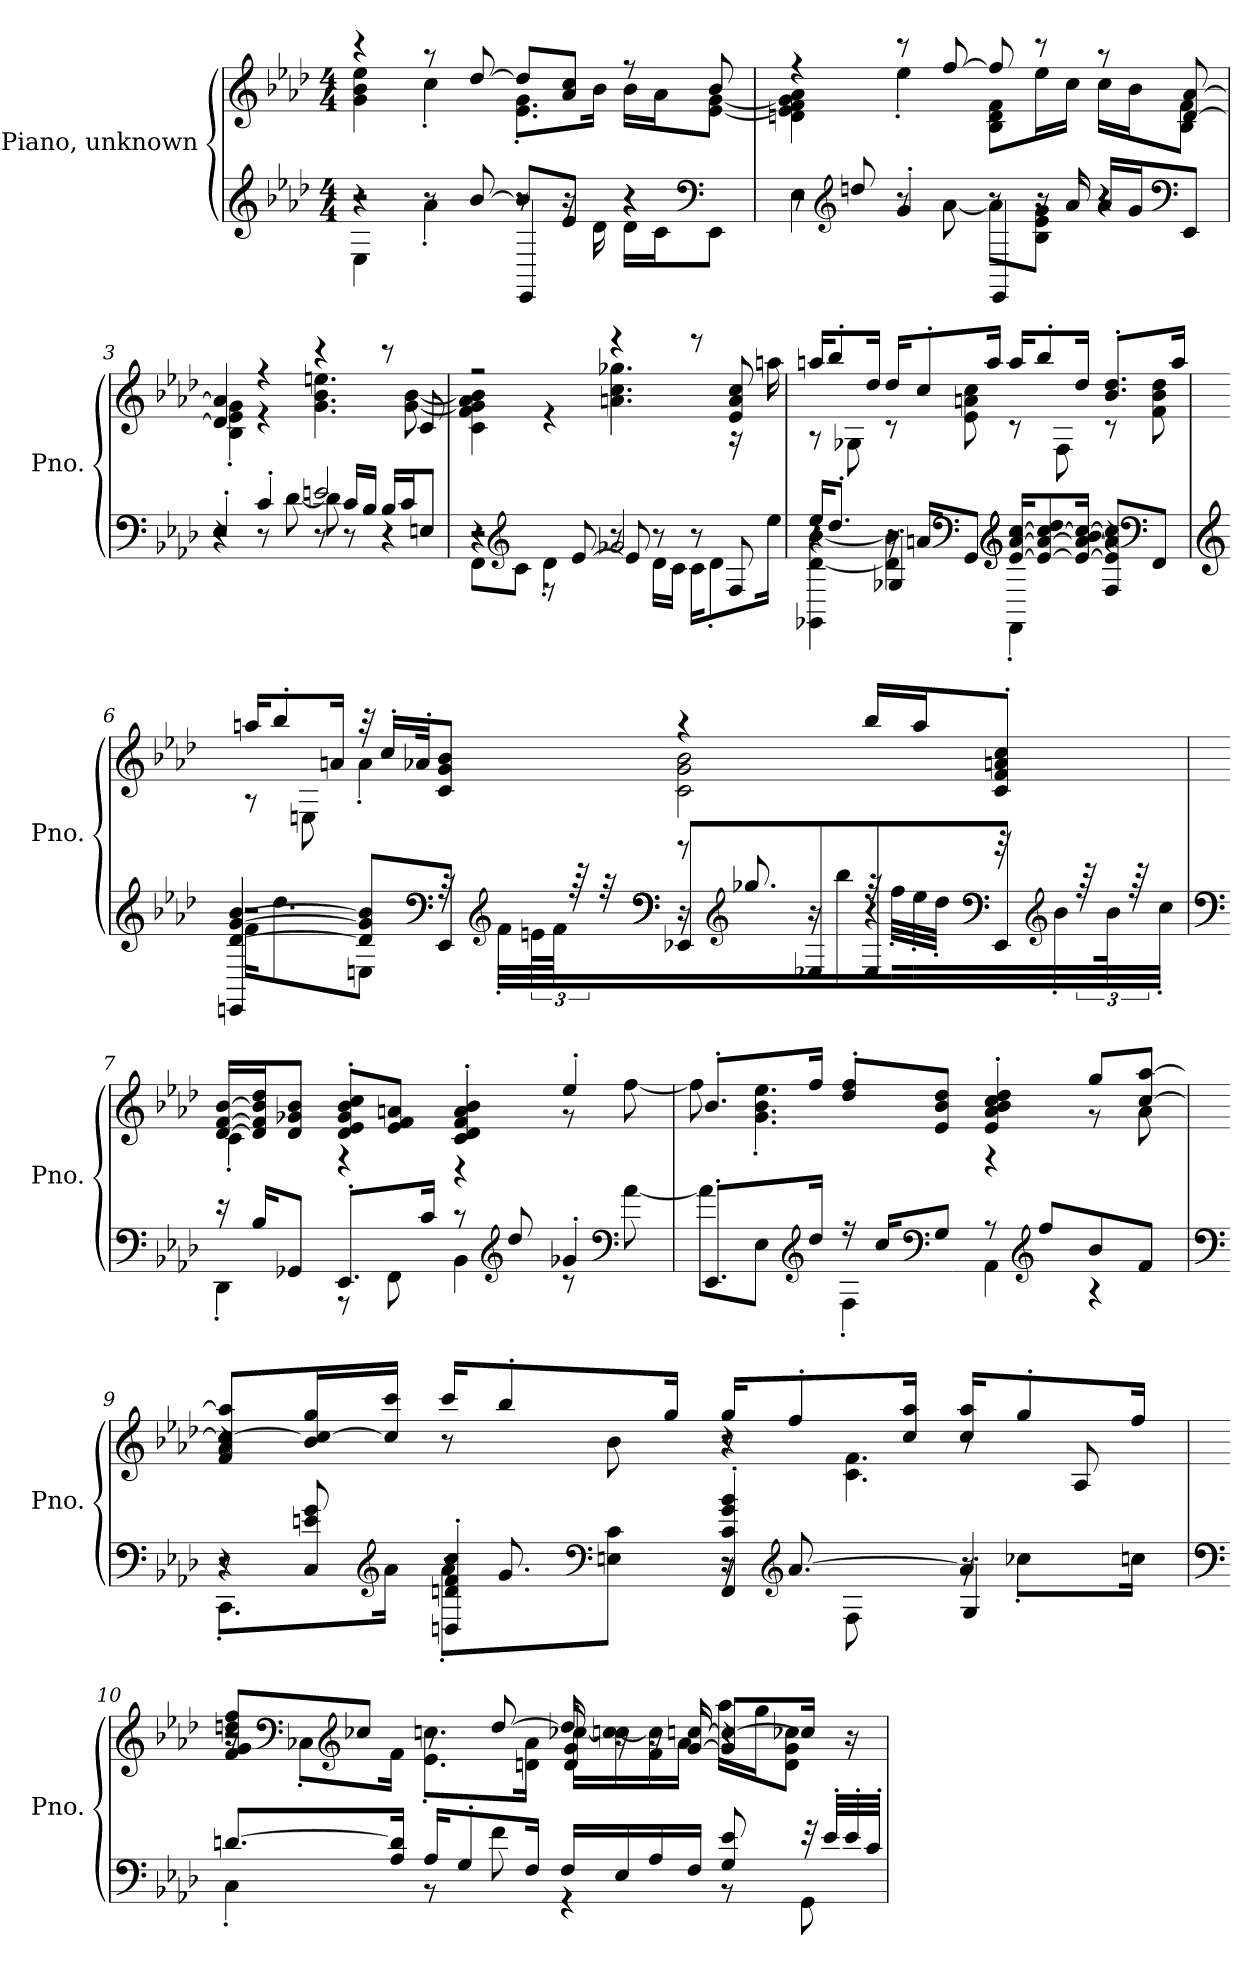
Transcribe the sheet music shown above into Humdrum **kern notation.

**kern	**kern
*part1	*part1
*staff2	*staff1
*I"Piano, unknown	*
*I'Pno.	*
*clefG2	*clefG2
*k[b-e-a-d-]	*k[b-e-a-d-]
*M4/4	*M4/4
*MM120	*MM120
=1	=1
*^	*^
*	*^	*	*
4r	4E-\	2r	4r	4g\ 4b-\ 4ee-\
8r	4a-'\	.	8r	4cc'\
[8b-/	.	.	[8dd-/	.
8b-/L]	8r	4EE-/	8dd-/L]	8.e-\' 8.g\'L
8e-/J	16r	.	8a-/ 8cc/J	.
.	16d-\	.	.	16b-\Jk
4r	16d-\LL	4r	8r	16b-\LL
.	16c\J	.	.	16a-\J
*clefF4	*	*	*	*
.	8EE-\J	.	8b-/	[8e-\ [8g\J
=2	=2	=2	=2	=2
8r	4E-\	2r	4r	4dn\ 4e-\] 4f\ 4g\] 4a-\
*clefG2	*	*	*	*
8ddn/	.	.	.	.
4g'/	8r	.	8r	4ee-'\
.	[8a-\	.	[8ff/	.
8r	8a-\L]	4EE-/	8ff/]	8B-\ 8d\ 8f\L
16r	8B-\ 8e-\ 8g\J	.	8r	16ee-\L
16a-/	.	.	.	16cc\JJ
16a-/LL	4r	4r	8r	16cc\LL
16g/J	.	.	.	16b-\J
*clefF4	*	*	*	*
8EE-/J	.	.	[8d/ [8a-/	8B-\ 8f\J
!!LO:LB:g=z	!!
=3	=3	=3	=3	=3
2r	4r	4E-'/	4d/] 4a-/]	4B-\' 4e-\' 4g\'
.	8r	4c'/	4r	4r
.	[8d-\	.	.	.
2en/	8d-\]	8r	4r	4.g\ 4.b-\ 4.een\
.	8r	16c/LL	.	.
.	.	16B-/JJ	.	.
.	4r	16B-/LL	8r	.
.	.	16c/J	.	.
.	.	8En/J	8c/	[8g\ [8b-\
=4	=4	=4	=4	=4
2r	8FF\L	4r	2r	4c\ 4f\ 4g\] 4a-\ 4b-\]
*clefG2	*	*	*	*
.	8c\J	.	.	.
.	4d-'\	8r	.	4r
.	.	[8e-/	.	.
2g-X/	8r	8e-/]	4r	4.an\ 4.cc\ 4.gg-X\
.	16d-\LL	8r	.	.
.	16c\JJ	.	.	.
.	16c\KL	8r	8r	.
.	8d-'\	.	.	.
.	.	8F/	8e-/ 8a/ 8cc/	16r
.	16ee-\Jk	.	.	16aan\
!!LO:LB:g=z	!!
=5	=5	=5	=5	=5
16ee-/KL	4GG-X\ [4d-\ [4b-\	4r	16aan/KL	8r
8.dd-'/J	.	.	8bb-'/	.
.	.	.	.	8G-X\
.	.	.	16dd-/Jk	.
16r	4d-\] 4b-\]	4G-X'/	16dd-/KL	8r
16an/KL	.	.	8cc'/	.
*clefF4	*	*	*	*
8GG-/J	.	.	.	8e-\ 8an\ 8cc\
.	.	.	16aa/Jk	.
*clefG2	*	*	*	*
[16e-/ [16a/ [16cc/KL	4FF'\	2r	16aa/KL	8r
8e-/_ 8a/_ 8cc/_ 8dd-/	.	.	8bb-'/	.
.	.	.	.	8F\
16e-/_ 16a/_ 16b-/ 16cc/_Jk	.	.	16dd-/Jk	.
8F/ 8e-/] 8a/] 8cc/]L	4r	.	8.b-/' 8.dd-/'L	8r
*clefF4	*	*	*	*
8FF/J	.	.	.	8f\ 8b-\ 8dd-\
.	.	.	16aa/Jk	.
!!LO:LB:g=z	!!
=6	=6	=6	=6	=6
*clefG2	*	*	*	*
2r	16f\KL	4EEn/ [4d-/ [4g/ [4b-/	16aan/KL	8r
.	8.dd-\	.	8bb-'/	.
.	.	.	.	8En\
.	.	.	16an/Jk	.
.	8En\J	8d-/] 8g/] 8b-/]L	32r	4a'\
.	.	.	16cc'/LL	.
.	.	.	32a-X'/JK	.
*clefF4	*	*	*	*
.	32r	8EE/J	8c/ 8g/ 8b-/J	.
*clefG2	*	*	*	*
.	32f'\LLL	.	.	.
.	96en\L	.	.	.
.	96f\JJJJ	.	.	.
.	96r	.	.	.
.	32r	.	.	.
*clefF4	*	*	*	*
16r	8r	8EE-X/L	4r	2c\ 2g\ 2b-\
*clefG2	*	*	*	*
8.gg-X/	.	.	.	.
.	16r	8E-X/	.	.
.	16bb-\	.	.	.
4r	32r	8E-/	16bb-/LL	.
.	32ff'\LLL	.	.	.
.	32ee-'\	.	16aa/J	.
.	32dd-'\JJJ	.	.	.
*clefF4	*	*	*	*
.	32r	8EE-/J	8c/' 8f/' 8an/' 8cc/'J	.
*clefG2	*	*	*	*
.	32b-'\	.	.	.
.	96r	.	.	.
.	96b-\	.	.	.
.	96r	.	.	.
.	32cc'\	.	.	.
*v	*v	*v	*	*
!!LO:LB:g=z	!!
=7	=7	=7
*clefF4	*	*
*^	*	*
16r	4DD-'\	[16d-/ [16f/ [16b-/LL	4c'\
16B-/KL	.	16d-/] 16f/] 16b-/] 16dd-/J	.
8GG-X/J	.	8d-/ 8g-X/ 8b-/J	.
8.EE-'/L	8r	8d-/' 8e-/' 8g-/' 8b-/' 8cc/'L	4r
.	8FF\	8e-/ 8f/ 8an/J	.
16c/Jk	.	.	.
8r	4BB-\	4c/' 4d-/' 4f/' 4a/' 4b-/'	4r
*clefG2	*	*	*
8dd-/	.	.	.
4g-X'/	8r	4ee-'/	8r
*clefF4	*	*	*
.	[8a-\	.	[8ff\
=8	=8	=8	=8
8.EE-'/L	8a-\L]	8.b-'/L	8ff\]
.	8E-\J	.	4.g\' 4.b-\' 4.ee-\'
*clefG2	*	*	*
16dd-/Jk	.	16ff/Jk	.
16r	4F'\	8dd-/' 8ff/'L	.
16cc/KL	.	.	.
*clefF4	*	*	*
8G/J	.	8e-/ 8b-/ 8dd-/J	.
8r	4AA-\	4e-/' 4a-/' 4b-/' 4cc/' 4dd-/'	4r
*clefG2	*	*	*
8ff/L	.	.	.
8b-/	4r	8gg/L	8r
8f/J	.	[8cc/ [8aa-/J	8a-\
*v	*v	*	*
*	*v	*v
!!LO:LB:g=z
=9	=9
*clefF4	*
*^	*^
*	*^	*	*^
4r	8.CC'\L	8r	8f/ 8a-/ 8cc/_ 8aa-/]L	4r	2r
.	.	8C/ 8en/ 8g/	16b-/ 16cc/_ 16gg/L	.	.
*clefG2	*	*	*	*	*
.	16a-\Jk	.	16cc/] 16ccc/JJ	.	.
16r	8a-'\L	4Dn/' 4dn/' 4f/' 4cc/'	16ccc/KL	8r	.
8.g/	.	.	8bb-'/	.	.
*clefF4	*	*	*	*	*
.	8En\ 8c\J	.	.	8b-\	.
.	.	.	16gg/Jk	.	.
16r	8r	4FF/' 4c/' 4g/' 4b-/'	16gg/KL	8r	4r
*clefG2	*	*	*	*	*
[8.a-/	.	.	8ff'/	.	.
.	8F\	.	.	4.c\ 4.f\	.
.	.	.	16cc/ 16aa-/Jk	.	.
4a-/]	16r	4G'/	16cc/ 16aa-/KL	.	8r
.	8cc-X'\L	.	8gg'/	.	.
.	.	.	.	.	8A-/
.	16ccn\Jk	.	16ff/Jk	.	.
*v	*v	*v	*	*	*
!!LO:PB:g=z	!!	!!
=10	=10	=10	=10
*clefF4	*	*	*
*^	*	*	*
[8.dn/L	4C'\	8f/ 8g/ 8ddn/ 8ff/L	16r	2r
*	*	*clefF4	*	*
.	.	.	8C-X'\L	.
*	*	*clefG2	*	*
.	.	8cc-X/J	.	.
16A-/ 16d/]Jk	.	.	16f\Jk	.
16A-/KL	8r	8r	8.e-\' 8.ccn\'L	.
8G'/	.	.	.	.
.	8f\	[8dd/	.	.
16F/Jk	.	.	16dn\ 16a-\Jk	.
16F/LL	4r	16dd/]	[16cc-X\LL	4d/' 4g/'
16E-/	.	16r	16cc-\_ 16ccn\	.
16A-/	.	16r	16f\ 16cc-\]	.
16F/JJ	.	[16g/ [16ccn/	16a-\JJ	.
8G/ 8e-/	8r	8g/] 8cc/_L	16aa-\LL	4r
.	.	.	16gg\J	.
32r	8GG\	16cc/Jk]	8d\ 8g\ 8cc-X\J	.
32e-'/LLL	.	.	.	.
32e-'/	.	16r	.	.
32c'/JJJ	.	.	.	.
*v	*v	*	*	*
*	*v	*v	*v
=	=
*-	*-
